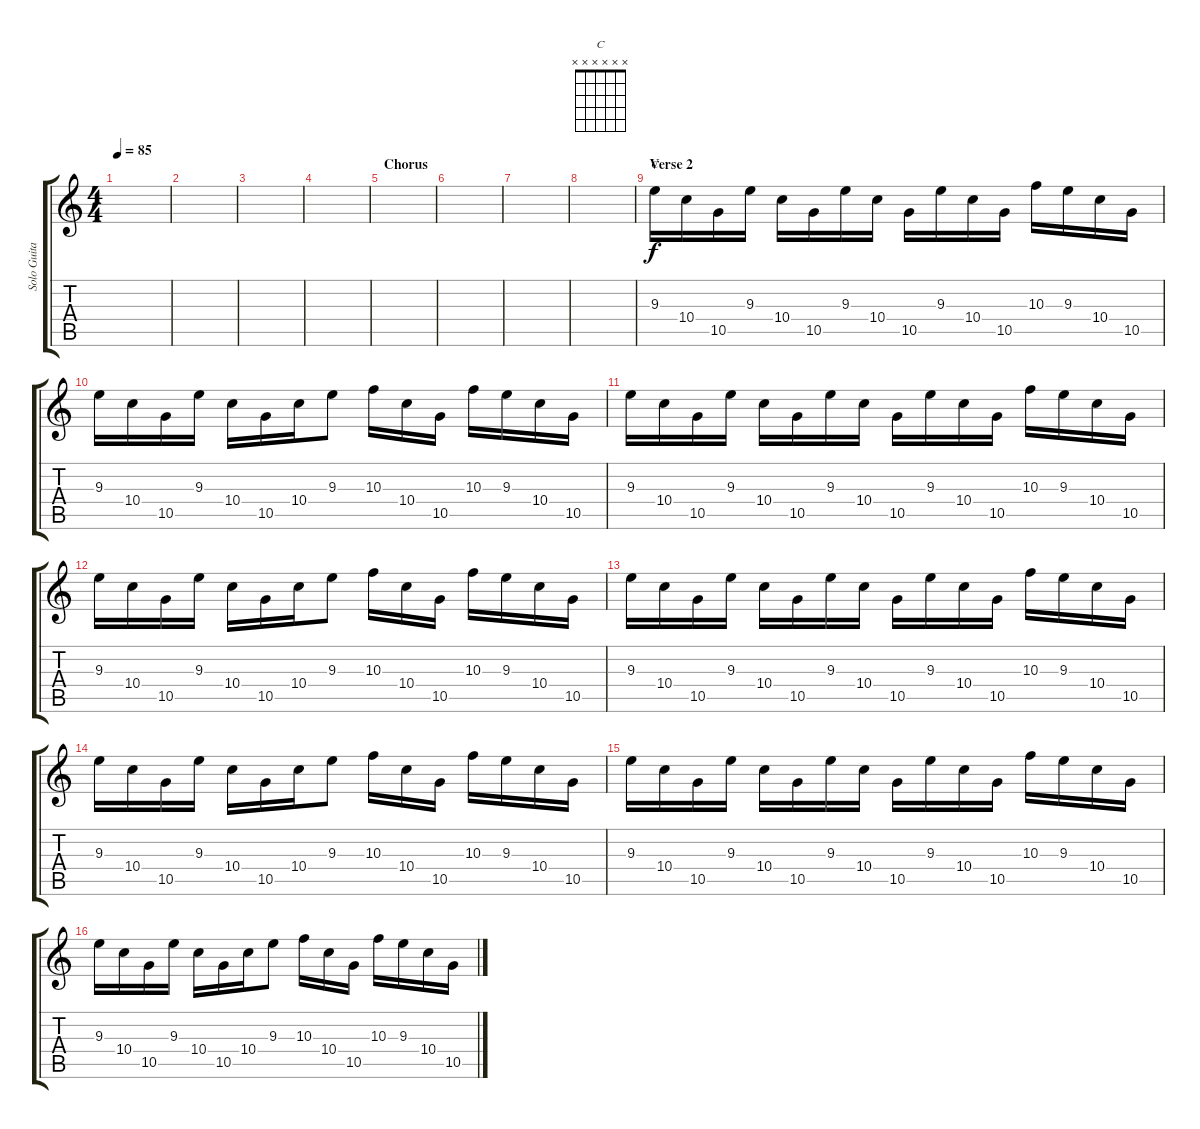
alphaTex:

\track ("Solo Guitar" "Solo Guita") {instrument overdrivenguitar}
\staff {score tabs}
\tuning (E4 B3 G3 D3 A2 E2) {hide}
\chord ("C" x x x x x x)
\ts (4 4)
\tempo 85
\clef g2
\ks c
|
|
|
|
\section ("" "Chorus")
|
|
|
|
\section ("" "Verse 2")
9.3.16{ch "C"} 10.4.16 10.5.16 9.3.16 10.4.16 10.5.16 9.3.16 10.4.16 10.5.16 9.3.16 10.4.16 10.5.16 10.3.16 9.3.16 10.4.16 10.5.16 |
9.3.16 10.4.16 10.5.16 9.3.16 10.4.16 10.5.16 10.4.16 9.3.8 10.3.16 10.4.16 10.5.16 10.3.16 9.3.16 10.4.16 10.5.16 |
9.3.16 10.4.16 10.5.16 9.3.16 10.4.16 10.5.16 9.3.16 10.4.16 10.5.16 9.3.16 10.4.16 10.5.16 10.3.16 9.3.16 10.4.16 10.5.16 |
9.3.16 10.4.16 10.5.16 9.3.16 10.4.16 10.5.16 10.4.16 9.3.8 10.3.16 10.4.16 10.5.16 10.3.16 9.3.16 10.4.16 10.5.16 |
9.3.16 10.4.16 10.5.16 9.3.16 10.4.16 10.5.16 9.3.16 10.4.16 10.5.16 9.3.16 10.4.16 10.5.16 10.3.16 9.3.16 10.4.16 10.5.16 |
9.3.16 10.4.16 10.5.16 9.3.16 10.4.16 10.5.16 10.4.16 9.3.8 10.3.16 10.4.16 10.5.16 10.3.16 9.3.16 10.4.16 10.5.16 |
9.3.16 10.4.16 10.5.16 9.3.16 10.4.16 10.5.16 9.3.16 10.4.16 10.5.16 9.3.16 10.4.16 10.5.16 10.3.16 9.3.16 10.4.16 10.5.16 |
9.3.16 10.4.16 10.5.16 9.3.16 10.4.16 10.5.16 10.4.16 9.3.8 10.3.16 10.4.16 10.5.16 10.3.16 9.3.16 10.4.16 10.5.16
